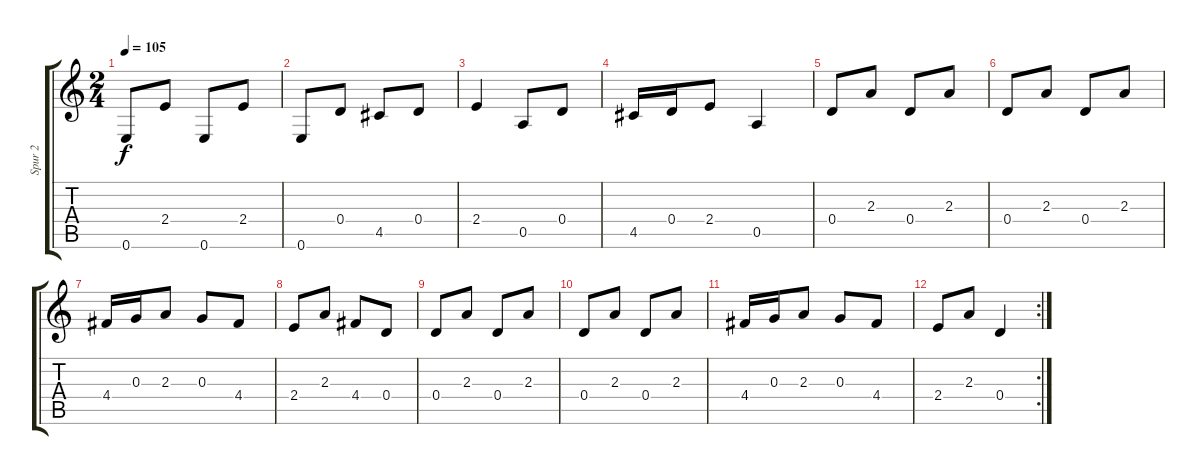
\track ("Spur 2" "Spur 2") {instrument acousticguitarsteel}
\staff {score tabs}
\tuning (E4 B3 G3 D3 A2 E2) {hide}
\ts (2 4)
\tempo 105
\clef g2
\ks c
0.6.8{dy f} 2.4.8 0.6.8 2.4.8 |
0.6.8 0.4.8 4.5.8 0.4.8 |
2.4.4 0.5.8 0.4.8 |
4.5.16 0.4.16 2.4.8 0.5.4 |
0.4.8 2.3.8 0.4.8 2.3.8 |
0.4.8 2.3.8 0.4.8 2.3.8 |
4.4.16 0.3.16 2.3.8 0.3.8 4.4.8 |
2.4.8 2.3.8 4.4.8 0.4.8 |
0.4.8 2.3.8 0.4.8 2.3.8 |
0.4.8 2.3.8 0.4.8 2.3.8 |
4.4.16 0.3.16 2.3.8 0.3.8 4.4.8 |
\rc 2
2.4.8 2.3.8 0.4.4
